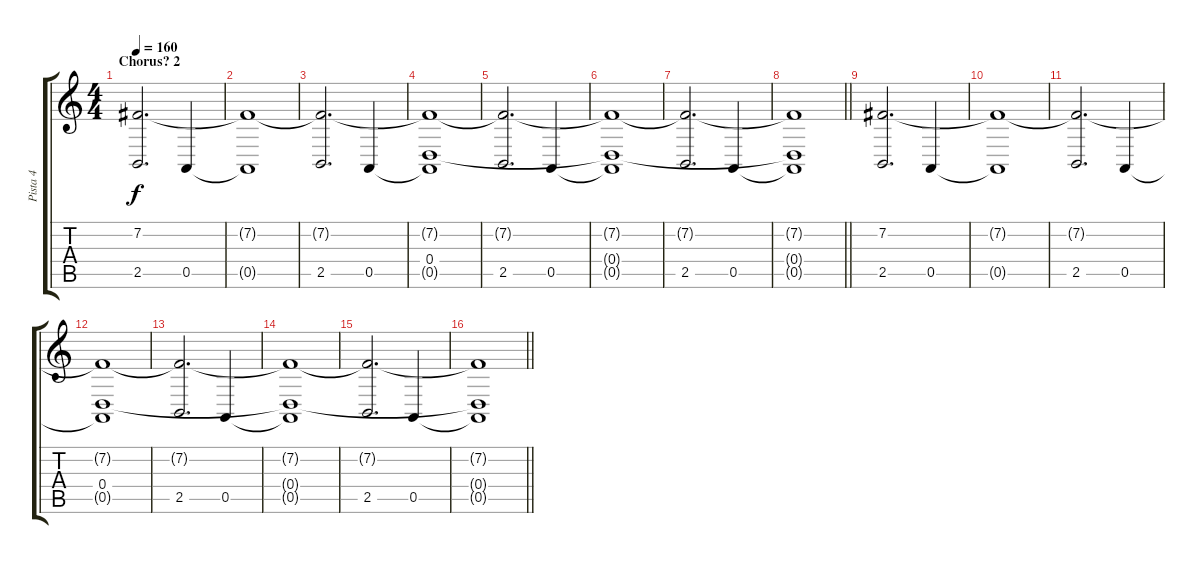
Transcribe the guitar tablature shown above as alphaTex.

\track ("Pista 4" "Pista 4") {instrument pad2warm}
\staff {score tabs}
\tuning (E4 B3 G3 D3 A2 E2) {hide}
\ts (4 4)
\section ("" "Chorus? 2")
\tempo 160
\clef g2
\ks c
(7.2 2.5).2{d dy f} 0.5.4 |
(7.2{t} 0.5{t}).1 |
(7.2{t} 2.5).2{d} 0.5.4 |
(7.2{t} 0.4 0.5{t}).1 |
(7.2{t} 2.5).2{d} 0.5.4 |
(7.2{t} 0.4{t} 0.5{t}).1 |
(7.2{t} 2.5).2{d} 0.5.4 |
\barLineRight lightlight
(7.2{t} 0.4{t} 0.5{t}).1 |
(7.2 2.5).2{d} 0.5.4 |
(7.2{t} 0.5{t}).1 |
(7.2{t} 2.5).2{d} 0.5.4 |
(7.2{t} 0.4 0.5{t}).1 |
(7.2{t} 2.5).2{d} 0.5.4 |
(7.2{t} 0.4{t} 0.5{t}).1 |
(7.2{t} 2.5).2{d} 0.5.4 |
\barLineRight lightlight
(7.2{t} 0.4{t} 0.5{t}).1
